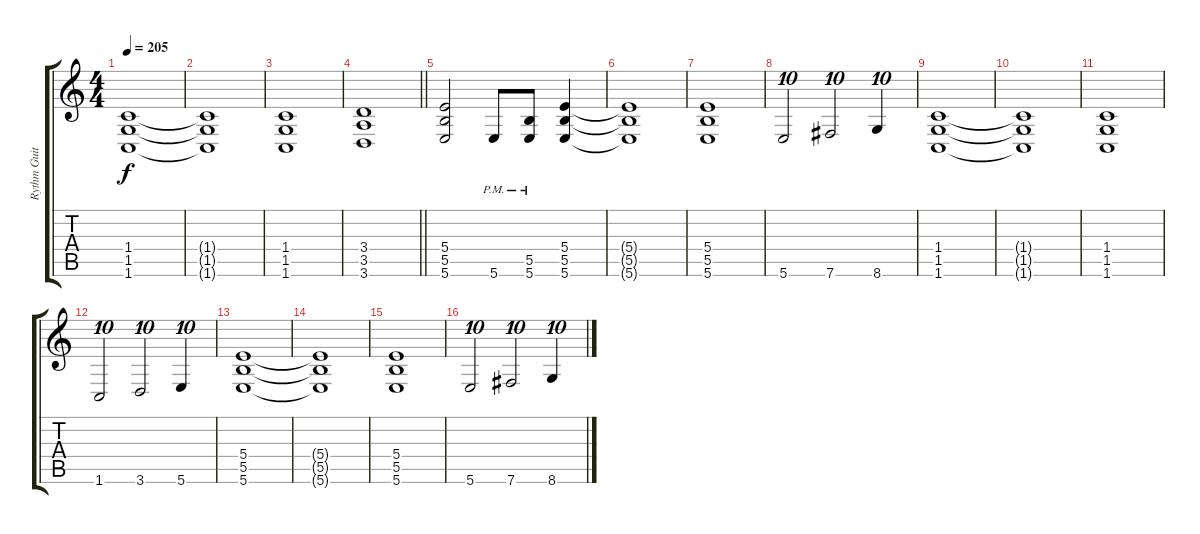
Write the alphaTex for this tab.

\track ("Rythm Guitar" "Rythm Guit") {instrument distortionguitar}
\staff {score tabs}
\tuning (Db4 Ab3 E3 B2 Gb2 B1) {hide}
\ts (4 4)
\tempo 205
\clef g2
\ks c
(1.4 1.5 1.6).1{dy f} |
(1.4{t} 1.5{t} 1.6{t}).1 |
(1.4 1.5 1.6).1 |
\barLineRight lightlight
(3.4 3.5 3.6).1 |
(5.4 5.5 5.6).2{volume 13} 5.6{pm}.8 (5.5 5.6{pm}).8 (5.4 5.5 5.6).4 |
(5.4{t} 5.5{t} 5.6{t}).1 |
(5.4 5.5 5.6).1 |
5.6.2{tu (10 8)} 7.6.2{tu (10 8)} 8.6.4{tu (10 8)} |
(1.4 1.5 1.6).1 |
(1.4{t} 1.5{t} 1.6{t}).1 |
(1.4 1.5 1.6).1 |
1.6.2{tu (10 8)} 3.6.2{tu (10 8)} 5.6.4{tu (10 8)} |
(5.4 5.5 5.6).1 |
(5.4{t} 5.5{t} 5.6{t}).1 |
(5.4 5.5 5.6).1 |
5.6.2{tu (10 8)} 7.6.2{tu (10 8)} 8.6.4{tu (10 8)}
